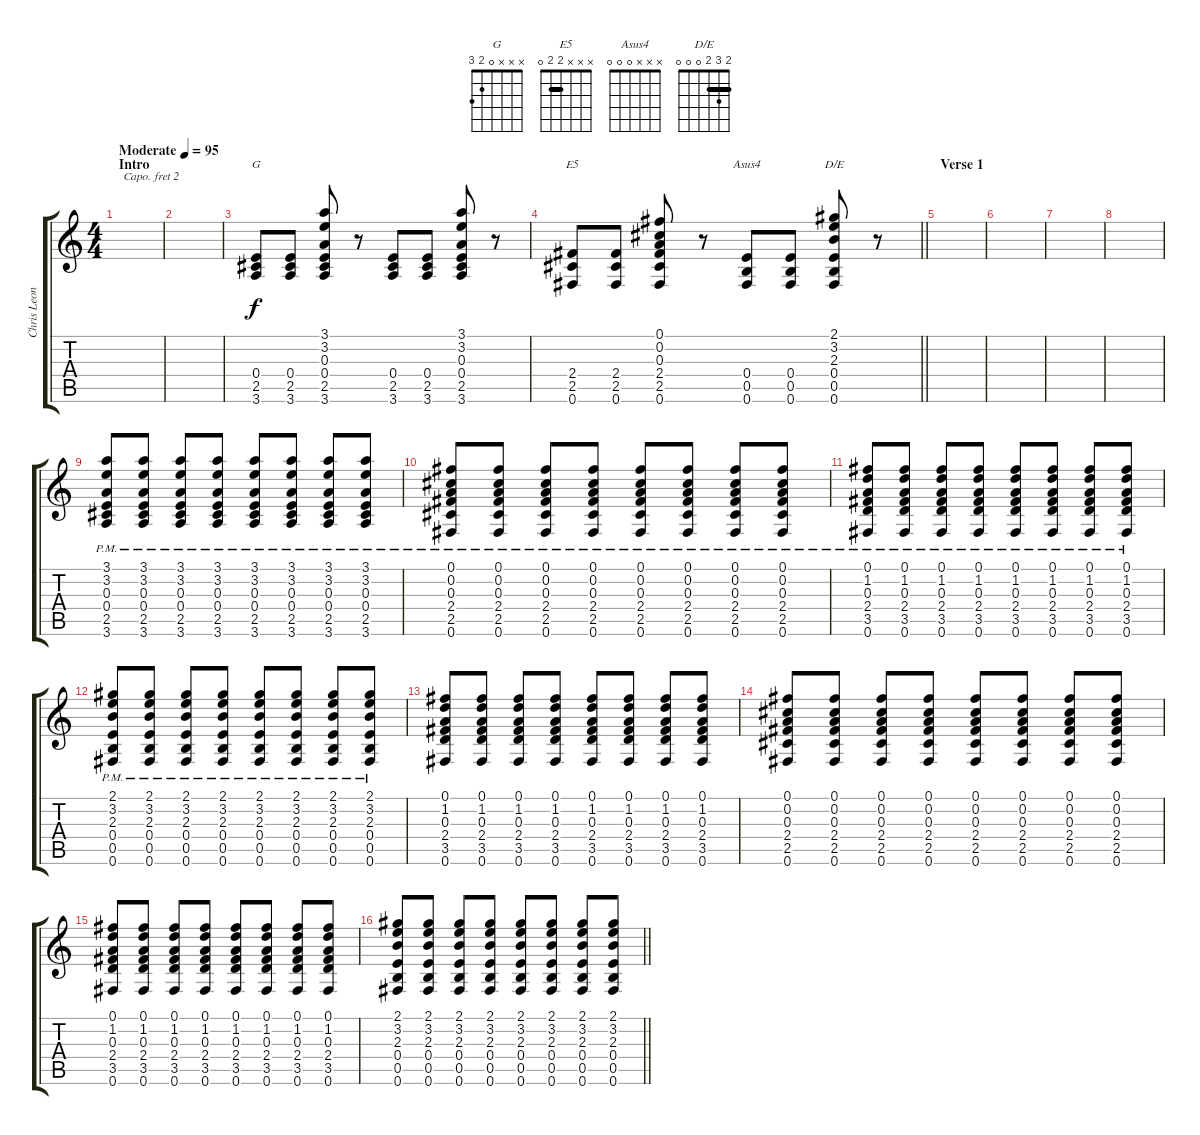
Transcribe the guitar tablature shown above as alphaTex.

\track ("Chris Leonard (3rd Guitarist)" "Chris Leon") {instrument distortionguitar}
\staff {score tabs}
\capo 2
\tuning (E4 B3 G3 D3 A2 E2) {hide}
\chord ("G" x x x 0 2 3)
\chord ("E5" x x x 2 2 0) {barre 2}
\chord ("Asus4" x x x 0 0 0)
\chord ("D/E" 2 3 2 0 0 0) {barre 2}
\ts (4 4)
\section ("" "Intro")
\tempo (95 "Moderate")
\clef g2
\ks c
|
|
(0.4 2.5 3.6).8{ch "G"} (0.4 2.5 3.6).8 (3.1 3.2 0.3 0.4 2.5 3.6).8 r.8 (0.4 2.5 3.6).8 (0.4 2.5 3.6).8 (3.1 3.2 0.3 0.4 2.5 3.6).8 r.8 |
\barLineRight lightlight
(2.4 2.5 0.6).8{ch "E5"} (2.4 2.5 0.6).8 (0.1 0.2 0.3 2.4 2.5 0.6).8 r.8 (0.4 0.5 0.6).8{ch "Asus4"} (0.4 0.5 0.6).8 (2.1 3.2 2.3 0.4 0.5 0.6).8{ch "D/E"} r.8 |
\section ("" "Verse 1")
|
|
|
|
(3.1{pm} 3.2{pm} 0.3{pm} 0.4{pm} 2.5{pm} 3.6{pm}).8 (3.1{pm} 3.2{pm} 0.3{pm} 0.4{pm} 2.5{pm} 3.6{pm}).8 (3.1{pm} 3.2{pm} 0.3{pm} 0.4{pm} 2.5{pm} 3.6{pm}).8 (3.1{pm} 3.2{pm} 0.3{pm} 0.4{pm} 2.5{pm} 3.6{pm}).8 (3.1{pm} 3.2{pm} 0.3{pm} 0.4{pm} 2.5{pm} 3.6{pm}).8 (3.1{pm} 3.2{pm} 0.3{pm} 0.4{pm} 2.5{pm} 3.6{pm}).8 (3.1{pm} 3.2{pm} 0.3{pm} 0.4{pm} 2.5{pm} 3.6{pm}).8 (3.1{pm} 3.2{pm} 0.3{pm} 0.4{pm} 2.5{pm} 3.6{pm}).8 |
(0.1{pm} 0.2{pm} 0.3{pm} 2.4{pm} 2.5{pm} 0.6{pm}).8 (0.1{pm} 0.2{pm} 0.3{pm} 2.4{pm} 2.5{pm} 0.6{pm}).8 (0.1{pm} 0.2{pm} 0.3{pm} 2.4{pm} 2.5{pm} 0.6{pm}).8 (0.1{pm} 0.2{pm} 0.3{pm} 2.4{pm} 2.5{pm} 0.6{pm}).8 (0.1{pm} 0.2{pm} 0.3{pm} 2.4{pm} 2.5{pm} 0.6{pm}).8 (0.1{pm} 0.2{pm} 0.3{pm} 2.4{pm} 2.5{pm} 0.6{pm}).8 (0.1{pm} 0.2{pm} 0.3{pm} 2.4{pm} 2.5{pm} 0.6{pm}).8 (0.1{pm} 0.2{pm} 0.3{pm} 2.4{pm} 2.5{pm} 0.6{pm}).8 |
(0.1{pm} 1.2{pm} 0.3{pm} 2.4{pm} 3.5{pm} 0.6{pm}).8 (0.1{pm} 1.2{pm} 0.3{pm} 2.4{pm} 3.5{pm} 0.6{pm}).8 (0.1{pm} 1.2{pm} 0.3{pm} 2.4{pm} 3.5{pm} 0.6{pm}).8 (0.1{pm} 1.2{pm} 0.3{pm} 2.4{pm} 3.5{pm} 0.6{pm}).8 (0.1{pm} 1.2{pm} 0.3{pm} 2.4{pm} 3.5{pm} 0.6{pm}).8 (0.1{pm} 1.2{pm} 0.3{pm} 2.4{pm} 3.5{pm} 0.6{pm}).8 (0.1{pm} 1.2{pm} 0.3{pm} 2.4{pm} 3.5{pm} 0.6{pm}).8 (0.1{pm} 1.2{pm} 0.3{pm} 2.4{pm} 3.5{pm} 0.6{pm}).8 |
(2.1{pm} 3.2{pm} 2.3{pm} 0.4{pm} 0.5{pm} 0.6{pm}).8 (2.1{pm} 3.2{pm} 2.3{pm} 0.4{pm} 0.5{pm} 0.6{pm}).8 (2.1{pm} 3.2{pm} 2.3{pm} 0.4{pm} 0.5{pm} 0.6{pm}).8 (2.1{pm} 3.2{pm} 2.3{pm} 0.4{pm} 0.5{pm} 0.6{pm}).8 (2.1{pm} 3.2{pm} 2.3{pm} 0.4{pm} 0.5{pm} 0.6{pm}).8 (2.1{pm} 3.2{pm} 2.3{pm} 0.4{pm} 0.5{pm} 0.6{pm}).8 (2.1{pm} 3.2{pm} 2.3{pm} 0.4{pm} 0.5{pm} 0.6{pm}).8 (2.1{pm} 3.2{pm} 2.3{pm} 0.4{pm} 0.5{pm} 0.6{pm}).8 |
(0.1 1.2 0.3 2.4 3.5 0.6).8 (0.1 1.2 0.3 2.4 3.5 0.6).8 (0.1 1.2 0.3 2.4 3.5 0.6).8 (0.1 1.2 0.3 2.4 3.5 0.6).8 (0.1 1.2 0.3 2.4 3.5 0.6).8 (0.1 1.2 0.3 2.4 3.5 0.6).8 (0.1 1.2 0.3 2.4 3.5 0.6).8 (0.1 1.2 0.3 2.4 3.5 0.6).8 |
(0.1 0.2 0.3 2.4 2.5 0.6).8 (0.1 0.2 0.3 2.4 2.5 0.6).8 (0.1 0.2 0.3 2.4 2.5 0.6).8 (0.1 0.2 0.3 2.4 2.5 0.6).8 (0.1 0.2 0.3 2.4 2.5 0.6).8 (0.1 0.2 0.3 2.4 2.5 0.6).8 (0.1 0.2 0.3 2.4 2.5 0.6).8 (0.1 0.2 0.3 2.4 2.5 0.6).8 |
(0.1 1.2 0.3 2.4 3.5 0.6).8 (0.1 1.2 0.3 2.4 3.5 0.6).8 (0.1 1.2 0.3 2.4 3.5 0.6).8 (0.1 1.2 0.3 2.4 3.5 0.6).8 (0.1 1.2 0.3 2.4 3.5 0.6).8 (0.1 1.2 0.3 2.4 3.5 0.6).8 (0.1 1.2 0.3 2.4 3.5 0.6).8 (0.1 1.2 0.3 2.4 3.5 0.6).8 |
\barLineRight lightlight
(2.1 3.2 2.3 0.4 0.5 0.6).8 (2.1 3.2 2.3 0.4 0.5 0.6).8 (2.1 3.2 2.3 0.4 0.5 0.6).8 (2.1 3.2 2.3 0.4 0.5 0.6).8 (2.1 3.2 2.3 0.4 0.5 0.6).8 (2.1 3.2 2.3 0.4 0.5 0.6).8 (2.1 3.2 2.3 0.4 0.5 0.6).8 (2.1 3.2 2.3 0.4 0.5 0.6).8
